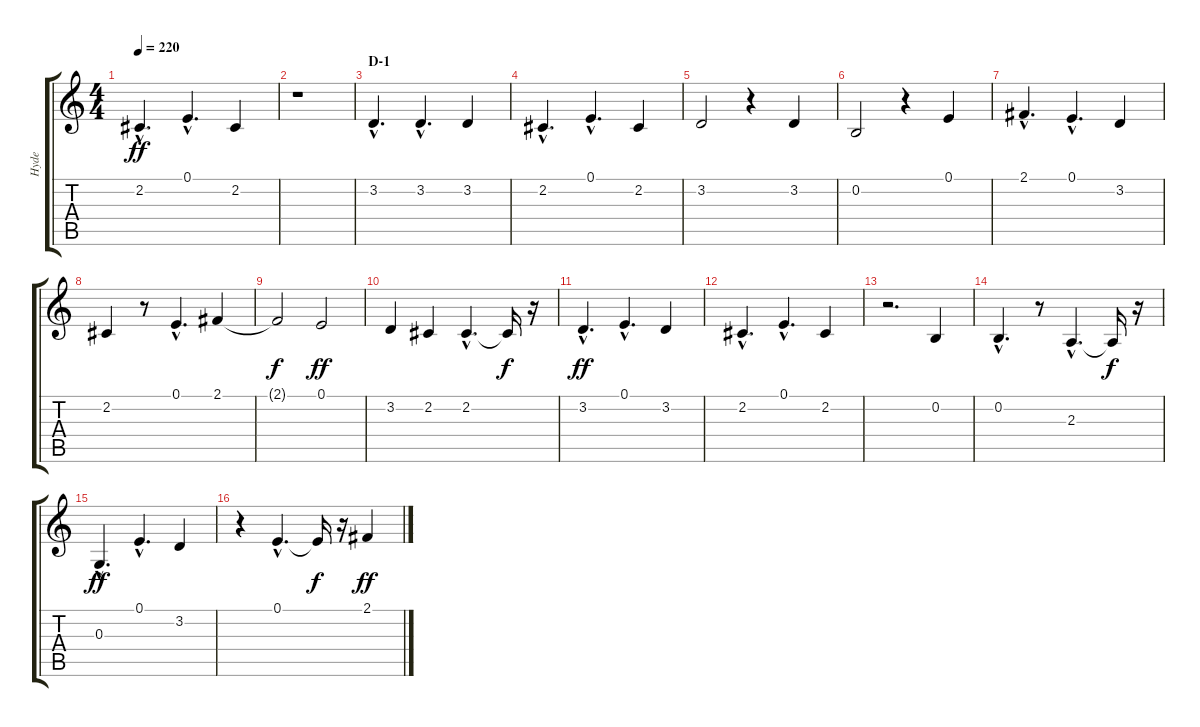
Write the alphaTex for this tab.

\track ("Hyde" "Hyde") {instrument flute}
\staff {score tabs}
\tuning (E4 B3 G3 D3 A2 E2) {hide}
\ts (4 4)
\tempo 220
\clef g2
\ks c
2.2{hac}.4{d dy ff} 0.1{hac}.4{d} 2.2.4 |
r.1 |
\section ("" "D-1")
3.2{hac}.4{d} 3.2{hac}.4{d} 3.2.4 |
2.2{hac}.4{d} 0.1{hac}.4{d} 2.2.4 |
3.2.2 r.4 3.2.4 |
0.2.2 r.4 0.1.4 |
2.1{hac}.4{d} 0.1{hac}.4{d} 3.2.4 |
2.2.4 r.8 0.1{hac}.4{d} 2.1.4 |
2.1{t}.2{dy f} 0.1.2{dy ff} |
3.2.4 2.2.4 2.2{hac}.4{d} 2.2{t}.16{dy f} r.16 |
3.2{hac}.4{d dy ff} 0.1{hac}.4{d} 3.2.4 |
2.2{hac}.4{d} 0.1{hac}.4{d} 2.2.4 |
r.2{d} 0.2.4 |
0.2{hac}.4{d} r.8 2.3{hac}.4{d} 2.3{t}.16{dy f} r.16 |
0.3{hac}.4{d dy ff} 0.1{hac}.4{d} 3.2.4 |
r.4 0.1{hac}.4{d} 0.1{t}.16{dy f} r.16 2.1.4{dy ff}
